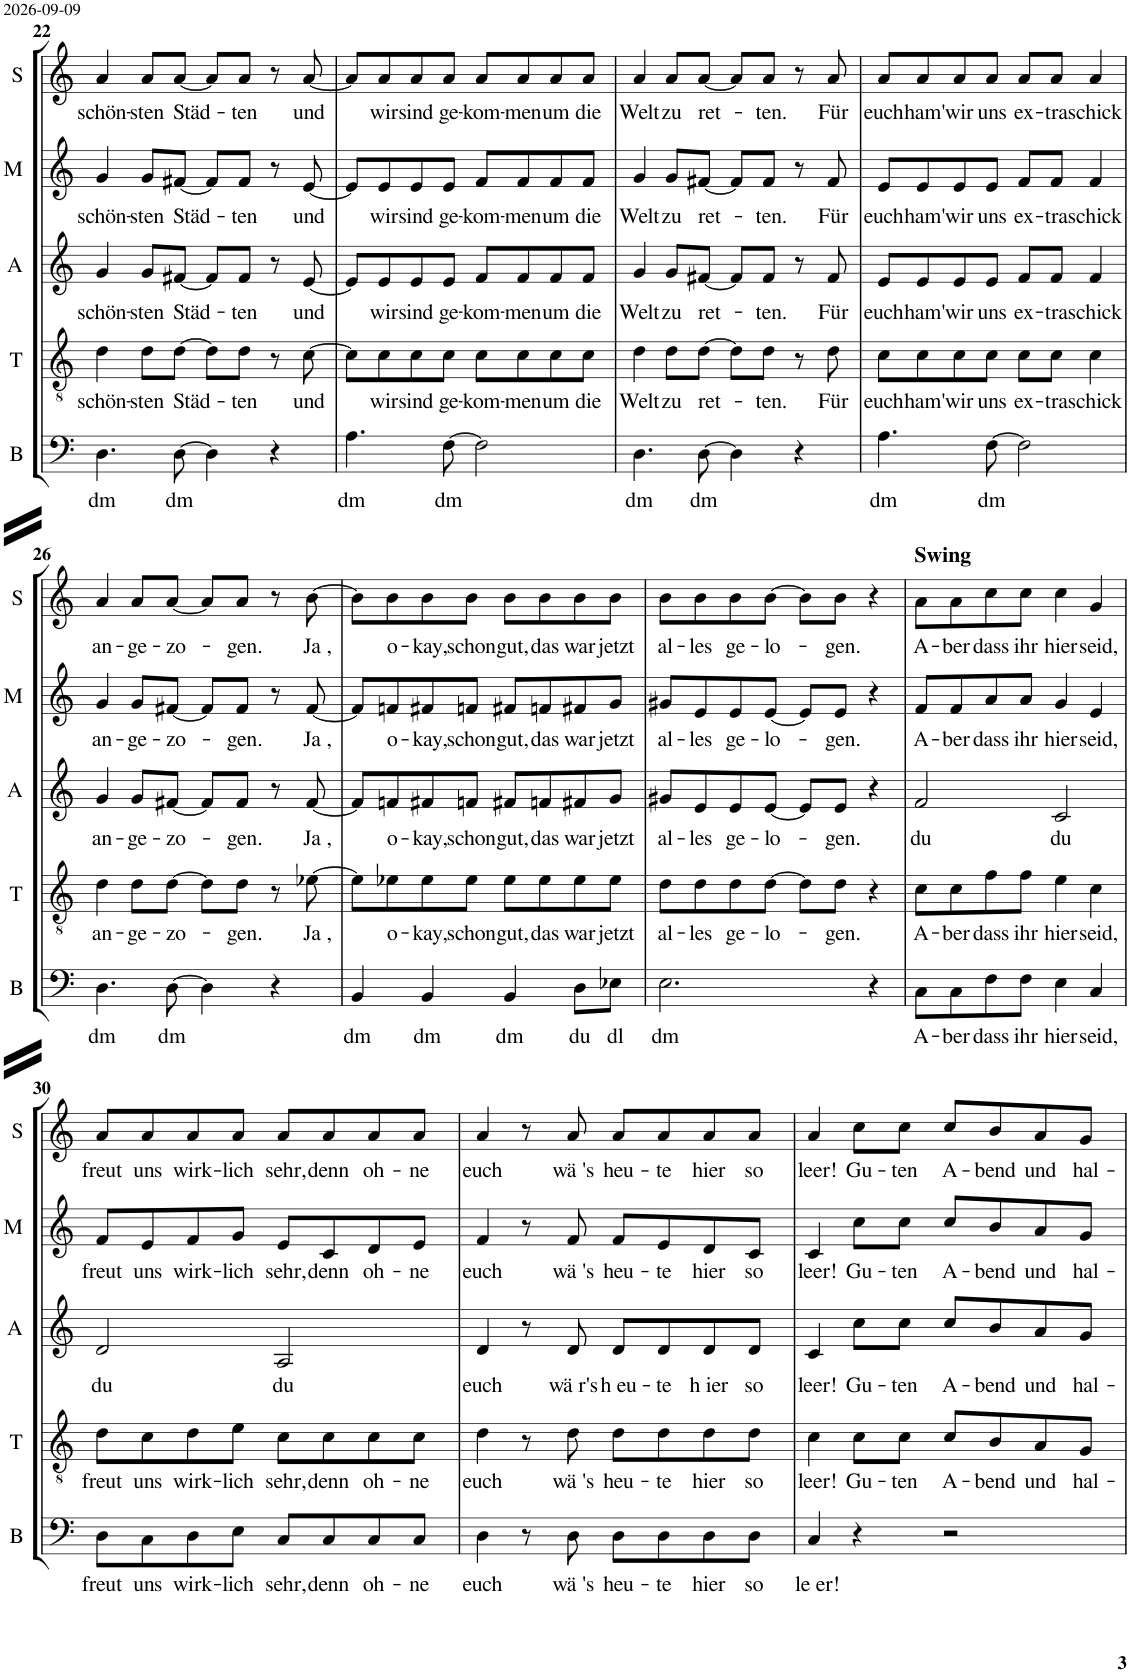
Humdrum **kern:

**kern	**text	**kern	**text	**kern	**text	**kern	**text	**kern	**text
*part5	*part5	*part4	*part4	*part3	*part3	*part2	*part2	*part1	*part1
*staff5	*staff5	*staff4	*staff4	*staff3	*staff3	*staff2	*staff2	*staff1	*staff1
*I"Bass	*	*I"Tenor	*	*I"Alt	*	*I"Mezzo- sopran	*	*I"Sopran	*
*I'B	*	*I'T	*	*I'A	*	*I'M	*	*I'S	*
!!LO:PB:g=z
*clefF4	*	*clefGv2	*	*clefG2	*	*clefG2	*	*clefG2	*
*k[]	*	*k[]	*	*k[]	*	*k[]	*	*k[]	*
*M4/4	*	*M4/4	*	*M4/4	*	*M4/4	*	*M4/4	*
=22	=22	=22	=22	=22	=22	=22	=22	=22	=22
!	!LO:LY:b	!	!LO:LY:b	!	!LO:LY:b	!	!LO:LY:b	!	!LO:LY:b
4.D\	dm	4d\	schön-	4g/	schön-	4g/	schön-	4a/	schön-
!	!	!	!LO:LY:b	!	!LO:LY:b	!	!LO:LY:b	!	!LO:LY:b
.	.	8d\L	sten	8g/L	sten	8g/L	sten	8a/L	sten
!	!LO:LY:b	!	!LO:LY:b	!	!LO:LY:b	!	!LO:LY:b	!	!LO:LY:b
[8D\	dm	[8d\J	Städ-	[8f#X/J	Städ-	[8f#X/J	Städ-	[8a/J	Städ-
4D\]	.	8d\L]	.	8f#/L]	.	8f#/L]	.	8a/L]	.
!	!	!	!LO:LY:b	!	!LO:LY:b	!	!LO:LY:b	!	!LO:LY:b
.	.	8d\J	ten	8f#/J	ten	8f#/J	ten	8a/J	ten
4r	.	8r	.	8r	.	8r	.	8r	.
!	!	!	!LO:LY:b	!	!LO:LY:b	!	!LO:LY:b	!	!LO:LY:b
.	.	[8c\	und	[8e/	und	[8e/	und	[8a/	und
=23	=23	=23	=23	=23	=23	=23	=23	=23	=23
!	!LO:LY:b	!	!	!	!	!	!	!	!
4.A\	dm	8c\L]	.	8e/L]	.	8e/L]	.	8a/L]	.
!	!	!	!LO:LY:b	!	!LO:LY:b	!	!LO:LY:b	!	!LO:LY:b
.	.	8c\	wir	8e/	wir	8e/	wir	8a/	wir
!	!	!	!LO:LY:b	!	!LO:LY:b	!	!LO:LY:b	!	!LO:LY:b
.	.	8c\	sind	8e/	sind	8e/	sind	8a/	sind
!	!LO:LY:b	!	!LO:LY:b	!	!LO:LY:b	!	!LO:LY:b	!	!LO:LY:b
[8F\	dm	8c\J	ge-	8e/J	ge-	8e/J	ge-	8a/J	ge-
!	!	!	!LO:LY:b	!	!LO:LY:b	!	!LO:LY:b	!	!LO:LY:b
2F\]	.	8c\L	kom-	8f/L	kom-	8f/L	kom-	8a/L	kom-
!	!	!	!LO:LY:b	!	!LO:LY:b	!	!LO:LY:b	!	!LO:LY:b
.	.	8c\	men	8f/	men	8f/	men	8a/	men
!	!	!	!LO:LY:b	!	!LO:LY:b	!	!LO:LY:b	!	!LO:LY:b
.	.	8c\	um	8f/	um	8f/	um	8a/	um
!	!	!	!LO:LY:b	!	!LO:LY:b	!	!LO:LY:b	!	!LO:LY:b
.	.	8c\J	die	8f/J	die	8f/J	die	8a/J	die
=24	=24	=24	=24	=24	=24	=24	=24	=24	=24
!	!LO:LY:b	!	!LO:LY:b	!	!LO:LY:b	!	!LO:LY:b	!	!LO:LY:b
4.D\	dm	4d\	Welt	4g/	Welt	4g/	Welt	4a/	Welt
!	!	!	!LO:LY:b	!	!LO:LY:b	!	!LO:LY:b	!	!LO:LY:b
.	.	8d\L	zu	8g/L	zu	8g/L	zu	8a/L	zu
!	!LO:LY:b	!	!LO:LY:b	!	!LO:LY:b	!	!LO:LY:b	!	!LO:LY:b
[8D\	dm	[8d\J	ret-	[8f#X/J	ret-	[8f#X/J	ret-	[8a/J	ret-
4D\]	.	8d\L]	.	8f#/L]	.	8f#/L]	.	8a/L]	.
!	!	!	!LO:LY:b	!	!LO:LY:b	!	!LO:LY:b	!	!LO:LY:b
.	.	8d\J	ten.	8f#/J	ten.	8f#/J	ten.	8a/J	ten.
4r	.	8r	.	8r	.	8r	.	8r	.
!	!	!	!LO:LY:b	!	!LO:LY:b	!	!LO:LY:b	!	!LO:LY:b
.	.	8d\	Für	8f#/	Für	8f#/	Für	8a/	Für
=25	=25	=25	=25	=25	=25	=25	=25	=25	=25
!	!LO:LY:b	!	!LO:LY:b	!	!LO:LY:b	!	!LO:LY:b	!	!LO:LY:b
4.A\	dm	8c\L	euch	8e/L	euch	8e/L	euch	8a/L	euch
!	!	!	!LO:LY:b	!	!LO:LY:b	!	!LO:LY:b	!	!LO:LY:b
.	.	8c\	ham'	8e/	ham'	8e/	ham'	8a/	ham'
!	!	!	!LO:LY:b	!	!LO:LY:b	!	!LO:LY:b	!	!LO:LY:b
.	.	8c\	wir	8e/	wir	8e/	wir	8a/	wir
!	!LO:LY:b	!	!LO:LY:b	!	!LO:LY:b	!	!LO:LY:b	!	!LO:LY:b
[8F\	dm	8c\J	uns	8e/J	uns	8e/J	uns	8a/J	uns
!	!	!	!LO:LY:b	!	!LO:LY:b	!	!LO:LY:b	!	!LO:LY:b
2F\]	.	8c\L	ex-	8f/L	ex-	8f/L	ex-	8a/L	ex-
!	!	!	!LO:LY:b	!	!LO:LY:b	!	!LO:LY:b	!	!LO:LY:b
.	.	8c\J	tra	8f/J	tra	8f/J	tra	8a/J	tra
!	!	!	!LO:LY:b	!	!LO:LY:b	!	!LO:LY:b	!	!LO:LY:b
.	.	4c\	schick	4f/	schick	4f/	schick	4a/	schick
!!LO:LB:g=z
=26	=26	=26	=26	=26	=26	=26	=26	=26	=26
!	!LO:LY:b	!	!LO:LY:b	!	!LO:LY:b	!	!LO:LY:b	!	!LO:LY:b
4.D\	dm	4d\	an-	4g/	an-	4g/	an-	4a/	an-
!	!	!	!LO:LY:b	!	!LO:LY:b	!	!LO:LY:b	!	!LO:LY:b
.	.	8d\L	ge-	8g/L	ge-	8g/L	ge-	8a/L	ge-
!	!LO:LY:b	!	!LO:LY:b	!	!LO:LY:b	!	!LO:LY:b	!	!LO:LY:b
[8D\	dm	[8d\J	zo-	[8f#X/J	zo-	[8f#X/J	zo-	[8a/J	zo-
4D\]	.	8d\L]	.	8f#/L]	.	8f#/L]	.	8a/L]	.
!	!	!	!LO:LY:b	!	!LO:LY:b	!	!LO:LY:b	!	!LO:LY:b
.	.	8d\J	gen.	8f#/J	gen.	8f#/J	gen.	8a/J	gen.
4r	.	8r	.	8r	.	8r	.	8r	.
!	!	!	!LO:LY:b	!	!LO:LY:b	!	!LO:LY:b	!	!LO:LY:b
.	.	[8e-X\	Ja ,	[8f#/	Ja ,	[8f#/	Ja ,	[8b\	Ja ,
=27	=27	=27	=27	=27	=27	=27	=27	=27	=27
!	!LO:LY:b	!	!	!	!	!	!	!	!
4BB/	dm	8e-\L]	.	8f#/L]	.	8f#/L]	.	8b\L]	.
!	!	!	!LO:LY:b	!	!LO:LY:b	!	!LO:LY:b	!	!LO:LY:b
.	.	8e-X\	o-	8fn/	o-	8fn/	o-	8b\	o-
!	!LO:LY:b	!	!LO:LY:b	!	!LO:LY:b	!	!LO:LY:b	!	!LO:LY:b
4BB/	dm	8e-\	kay,	8f#X/	kay,	8f#X/	kay,	8b\	kay,
!	!	!	!LO:LY:b	!	!LO:LY:b	!	!LO:LY:b	!	!LO:LY:b
.	.	8e-\J	schon	8fn/J	schon	8fn/J	schon	8b\J	schon
!	!LO:LY:b	!	!LO:LY:b	!	!LO:LY:b	!	!LO:LY:b	!	!LO:LY:b
4BB/	dm	8e-\L	gut,	8f#X/L	gut,	8f#X/L	gut,	8b\L	gut,
!	!	!	!LO:LY:b	!	!LO:LY:b	!	!LO:LY:b	!	!LO:LY:b
.	.	8e-\	das	8fn/	das	8fn/	das	8b\	das
!	!LO:LY:b	!	!LO:LY:b	!	!LO:LY:b	!	!LO:LY:b	!	!LO:LY:b
8D\L	du	8e-\	war	8f#X/	war	8f#X/	war	8b\	war
!	!LO:LY:b	!	!LO:LY:b	!	!LO:LY:b	!	!LO:LY:b	!	!LO:LY:b
8E-X\J	dl	8e-\J	jetzt	8g/J	jetzt	8g/J	jetzt	8b\J	jetzt
=28	=28	=28	=28	=28	=28	=28	=28	=28	=28
!	!LO:LY:b	!	!LO:LY:b	!	!LO:LY:b	!	!LO:LY:b	!	!LO:LY:b
2.E\	dm	8d\L	al-	8g#X/L	al-	8g#X/L	al-	8b\L	al-
!	!	!	!LO:LY:b	!	!LO:LY:b	!	!LO:LY:b	!	!LO:LY:b
.	.	8d\	les	8e/	les	8e/	les	8b\	les
!	!	!	!LO:LY:b	!	!LO:LY:b	!	!LO:LY:b	!	!LO:LY:b
.	.	8d\	ge-	8e/	ge-	8e/	ge-	8b\	ge-
!	!	!	!LO:LY:b	!	!LO:LY:b	!	!LO:LY:b	!	!LO:LY:b
.	.	[8d\J	lo-	[8e/J	lo-	[8e/J	lo-	[8b\J	lo-
.	.	8d\L]	.	8e/L]	.	8e/L]	.	8b\L]	.
!	!	!	!LO:LY:b	!	!LO:LY:b	!	!LO:LY:b	!	!LO:LY:b
.	.	8d\J	gen.	8e/J	gen.	8e/J	gen.	8b\J	gen.
4r	.	4r	.	4r	.	4r	.	4r	.
=29	=29	=29	=29	=29	=29	=29	=29	=29	=29
!	!	!	!	!	!	!	!	!LO:TX:a:B:t=Swing	!
!	!LO:LY:b	!	!LO:LY:b	!	!LO:LY:b	!	!LO:LY:b	!	!LO:LY:b
8C\L	A-	8c\L	A-	2f/	du	8f/L	A-	8a\L	A-
!	!LO:LY:b	!	!LO:LY:b	!	!	!	!LO:LY:b	!	!LO:LY:b
8C\	ber	8c\	ber	.	.	8f/	ber	8a\	ber
!	!LO:LY:b	!	!LO:LY:b	!	!	!	!LO:LY:b	!	!LO:LY:b
8F\	dass	8f\	dass	.	.	8a/	dass	8cc\	dass
!	!LO:LY:b	!	!LO:LY:b	!	!	!	!LO:LY:b	!	!LO:LY:b
8F\J	ihr	8f\J	ihr	.	.	8a/J	ihr	8cc\J	ihr
!	!LO:LY:b	!	!LO:LY:b	!	!LO:LY:b	!	!LO:LY:b	!	!LO:LY:b
4E\	hier	4e\	hier	2c/	du	4g/	hier	4cc\	hier
!	!LO:LY:b	!	!LO:LY:b	!	!	!	!LO:LY:b	!	!LO:LY:b
4C/	seid,	4c\	seid,	.	.	4e/	seid,	4g/	seid,
!!LO:LB:g=z
=30	=30	=30	=30	=30	=30	=30	=30	=30	=30
!	!LO:LY:b	!	!LO:LY:b	!	!LO:LY:b	!	!LO:LY:b	!	!LO:LY:b
8D\L	freut	8d\L	freut	2d/	du	8f/L	freut	8a/L	freut
!	!LO:LY:b	!	!LO:LY:b	!	!	!	!LO:LY:b	!	!LO:LY:b
8C\	uns	8c\	uns	.	.	8e/	uns	8a/	uns
!	!LO:LY:b	!	!LO:LY:b	!	!	!	!LO:LY:b	!	!LO:LY:b
8D\	wirk-	8d\	wirk-	.	.	8f/	wirk-	8a/	wirk-
!	!LO:LY:b	!	!LO:LY:b	!	!	!	!LO:LY:b	!	!LO:LY:b
8E\J	lich	8e\J	lich	.	.	8g/J	lich	8a/J	lich
!	!LO:LY:b	!	!LO:LY:b	!	!LO:LY:b	!	!LO:LY:b	!	!LO:LY:b
8C/L	sehr,	8c\L	sehr,	2A/	du	8e/L	sehr,	8a/L	sehr,
!	!LO:LY:b	!	!LO:LY:b	!	!	!	!LO:LY:b	!	!LO:LY:b
8C/	denn	8c\	denn	.	.	8c/	denn	8a/	denn
!	!LO:LY:b	!	!LO:LY:b	!	!	!	!LO:LY:b	!	!LO:LY:b
8C/	oh-	8c\	oh-	.	.	8d/	oh-	8a/	oh-
!	!LO:LY:b	!	!LO:LY:b	!	!	!	!LO:LY:b	!	!LO:LY:b
8C/J	ne	8c\J	ne	.	.	8e/J	ne	8a/J	ne
=31	=31	=31	=31	=31	=31	=31	=31	=31	=31
!	!LO:LY:b	!	!LO:LY:b	!	!LO:LY:b	!	!LO:LY:b	!	!LO:LY:b
4D\	euch	4d\	euch	4d/	euch	4f/	euch	4a/	euch
8r	.	8r	.	8r	.	8r	.	8r	.
!	!LO:LY:b	!	!LO:LY:b	!	!LO:LY:b	!	!LO:LY:b	!	!LO:LY:b
8D\	wä 's	8d\	wä 's	8d/	wä r's	8f/	wä 's	8a/	wä 's
!	!LO:LY:b	!	!LO:LY:b	!	!LO:LY:b	!	!LO:LY:b	!	!LO:LY:b
8D\L	heu-	8d\L	heu-	8d/L	h eu-	8f/L	heu-	8a/L	heu-
!	!LO:LY:b	!	!LO:LY:b	!	!LO:LY:b	!	!LO:LY:b	!	!LO:LY:b
8D\	te	8d\	te	8d/	te	8e/	te	8a/	te
!	!LO:LY:b	!	!LO:LY:b	!	!LO:LY:b	!	!LO:LY:b	!	!LO:LY:b
8D\	hier	8d\	hier	8d/	h ier	8d/	hier	8a/	hier
!	!LO:LY:b	!	!LO:LY:b	!	!LO:LY:b	!	!LO:LY:b	!	!LO:LY:b
8D\J	so	8d\J	so	8d/J	so	8c/J	so	8a/J	so
=32	=32	=32	=32	=32	=32	=32	=32	=32	=32
!	!LO:LY:b	!	!LO:LY:b	!	!LO:LY:b	!	!LO:LY:b	!	!LO:LY:b
4C/	le er!	4c\	leer!	4c/	leer!	4c/	leer!	4a/	leer!
!	!	!	!LO:LY:b	!	!LO:LY:b	!	!LO:LY:b	!	!LO:LY:b
4r	.	8c\L	Gu-	8cc\L	Gu-	8cc\L	Gu-	8cc\L	Gu-
!	!	!	!LO:LY:b	!	!LO:LY:b	!	!LO:LY:b	!	!LO:LY:b
.	.	8c\J	ten	8cc\J	ten	8cc\J	ten	8cc\J	ten
!	!	!	!LO:LY:b	!	!LO:LY:b	!	!LO:LY:b	!	!LO:LY:b
2r	.	8c/L	A-	8cc/L	A-	8cc/L	A-	8cc/L	A-
!	!	!	!LO:LY:b	!	!LO:LY:b	!	!LO:LY:b	!	!LO:LY:b
.	.	8B/	bend	8b/	bend	8b/	bend	8b/	bend
!	!	!	!LO:LY:b	!	!LO:LY:b	!	!LO:LY:b	!	!LO:LY:b
.	.	8A/	und	8a/	und	8a/	und	8a/	und
!	!	!	!LO:LY:b	!	!LO:LY:b	!	!LO:LY:b	!	!LO:LY:b
.	.	8G/J	hal-	8g/J	hal-	8g/J	hal-	8g/J	hal-
=	=	=	=	=	=	=	=	=	=
*-	*-	*-	*-	*-	*-	*-	*-	*-	*-
